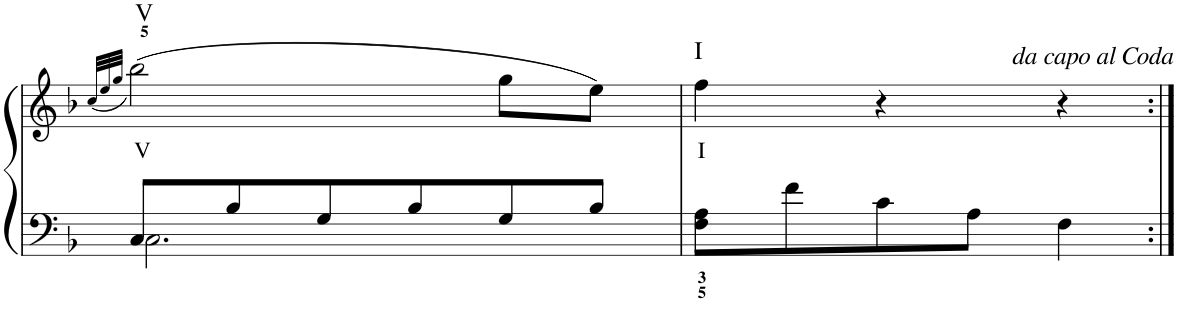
**kern	**kern	**text	**harte
*part1	*part1	*part1	*part1
*staff2	*staff1	*staff1	*
*I"Piano	*	*	*
*I'Pno.	*	*	*
!!LO:PB:g=z
*clefF4	*clefG2	*	*
*k[b-]	*k[b-]	*	*
*F:	*F:	*	*
*M3/4	*M3/4	*	*
=31	=31	=31	=31
.	(32qcc/LLL	.	.
.	32qee/	.	.
.	32qgg/JJJ	.	.
*^	*	*	*
!	!	!	!LO:LY:b	!LO:H:kt=V
8C/L	2.C\	(2bb-\)	V	N
8B-/	.	.	.	.
8G/	.	.	.	.
8B-/	.	.	.	.
8G/	.	8gg\L	.	.
8B-/J	.	8ee\J)	.	.
*v	*v	*	*	*
=32	=32	=32	=32
!	!	!LO:LY:b	!LO:H:kt=I
8F\ 8A\L	4ff\	I	N
8f\	.	.	.
8c\	4r	.	.
8A\J	.	.	.
4F\	4r	.	.
=:|!	=:|!	=:|!	=:|!
*-	*-	*-	*-
